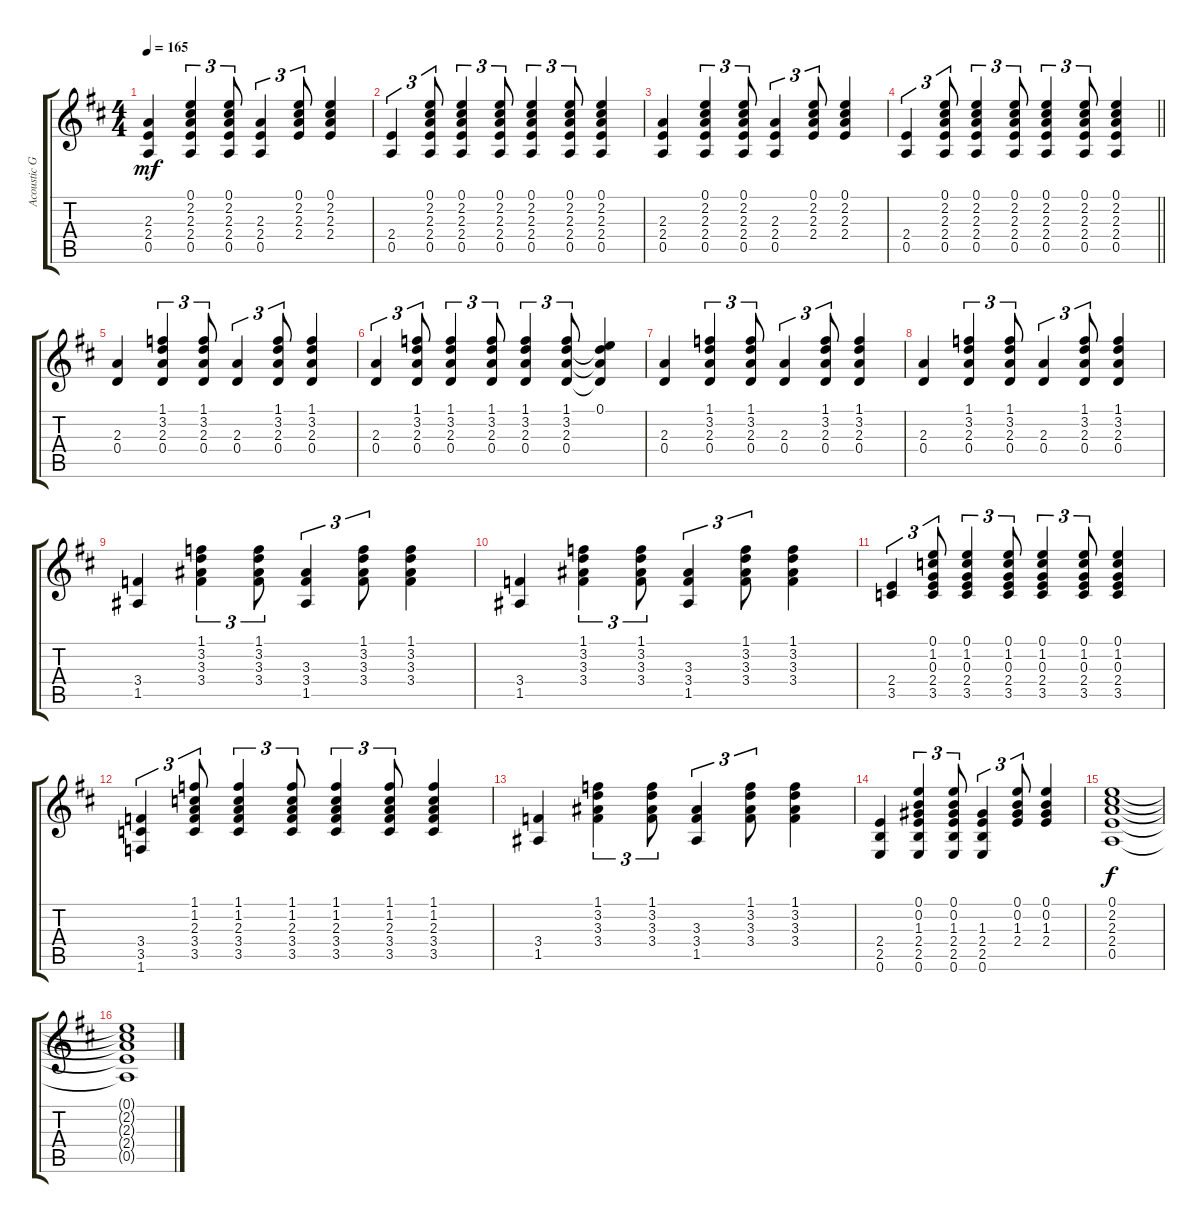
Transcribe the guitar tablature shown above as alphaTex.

\track ("Acoustic Guitar [David Gilmour]" "Acoustic G") {instrument acousticguitarsteel}
\staff {score tabs}
\tuning (E4 B3 G3 D3 A2 E2) {hide}
\ts (4 4)
\tempo 165
\clef g2
\ks d
(2.3 2.4 0.5).4{dy mf} (0.1 2.2 2.3 2.4 0.5).4{tu (3 2)} (0.1 2.2 2.3 2.4 0.5).8{tu (3 2)} (2.3 2.4 0.5).4{tu (3 2)} (0.1 2.2 2.3 2.4).8{tu (3 2)} (0.1 2.2 2.3 2.4).4 |
(2.4 0.5).4{tu (3 2)} (0.1 2.2 2.3 2.4 0.5).8{tu (3 2)} (0.1 2.2 2.3 2.4 0.5).4{tu (3 2)} (0.1 2.2 2.3 2.4 0.5).8{tu (3 2)} (0.1 2.2 2.3 2.4 0.5).4{tu (3 2)} (0.1 2.2 2.3 2.4 0.5).8{tu (3 2)} (0.1 2.2 2.3 2.4 0.5).4 |
(2.3 2.4 0.5).4 (0.1 2.2 2.3 2.4 0.5).4{tu (3 2)} (0.1 2.2 2.3 2.4 0.5).8{tu (3 2)} (2.3 2.4 0.5).4{tu (3 2)} (0.1 2.2 2.3 2.4).8{tu (3 2)} (0.1 2.2 2.3 2.4).4 |
\barLineRight lightlight
(2.4 0.5).4{tu (3 2)} (0.1 2.2 2.3 2.4 0.5).8{tu (3 2)} (0.1 2.2 2.3 2.4 0.5).4{tu (3 2)} (0.1 2.2 2.3 2.4 0.5).8{tu (3 2)} (0.1 2.2 2.3 2.4 0.5).4{tu (3 2)} (0.1 2.2 2.3 2.4 0.5).8{tu (3 2)} (0.1 2.2 2.3 2.4 0.5).4 |
(2.3 0.4).4 (1.1 3.2 2.3 0.4).4{tu (3 2)} (1.1 3.2 2.3 0.4).8{tu (3 2)} (2.3 0.4).4{tu (3 2)} (1.1 3.2 2.3 0.4).8{tu (3 2)} (1.1 3.2 2.3 0.4).4 |
(2.3 0.4).4{tu (3 2)} (1.1 3.2 2.3 0.4).8{tu (3 2)} (1.1 3.2 2.3 0.4).4{tu (3 2)} (1.1 3.2 2.3 0.4).8{tu (3 2)} (1.1 3.2 2.3 0.4).4{tu (3 2)} (1.1 3.2 2.3 0.4).8{tu (3 2)} (0.1 3.2{t} 2.3{t} 0.4{t}).4 |
(2.3 0.4).4 (1.1 3.2 2.3 0.4).4{tu (3 2)} (1.1 3.2 2.3 0.4).8{tu (3 2)} (2.3 0.4).4{tu (3 2)} (1.1 3.2 2.3 0.4).8{tu (3 2)} (1.1 3.2 2.3 0.4).4 |
(2.3 0.4).4 (1.1 3.2 2.3 0.4).4{tu (3 2)} (1.1 3.2 2.3 0.4).8{tu (3 2)} (2.3 0.4).4{tu (3 2)} (1.1 3.2 2.3 0.4).8{tu (3 2)} (1.1 3.2 2.3 0.4).4 |
(3.4 1.5).4 (1.1 3.2 3.3 3.4).4{tu (3 2)} (1.1 3.2 3.3 3.4).8{tu (3 2)} (3.3 3.4 1.5).4{tu (3 2)} (1.1 3.2 3.3 3.4).8{tu (3 2)} (1.1 3.2 3.3 3.4).4 |
(3.4 1.5).4 (1.1 3.2 3.3 3.4).4{tu (3 2)} (1.1 3.2 3.3 3.4).8{tu (3 2)} (3.3 3.4 1.5).4{tu (3 2)} (1.1 3.2 3.3 3.4).8{tu (3 2)} (1.1 3.2 3.3 3.4).4 |
(2.4 3.5).4{tu (3 2)} (0.1 1.2 0.3 2.4 3.5).8{tu (3 2)} (0.1 1.2 0.3 2.4 3.5).4{tu (3 2)} (0.1 1.2 0.3 2.4 3.5).8{tu (3 2)} (0.1 1.2 0.3 2.4 3.5).4{tu (3 2)} (0.1 1.2 0.3 2.4 3.5).8{tu (3 2)} (0.1 1.2 0.3 2.4 3.5).4 |
(3.4 3.5 1.6).4{tu (3 2)} (1.1 1.2 2.3 3.4 3.5).8{tu (3 2)} (1.1 1.2 2.3 3.4 3.5).4{tu (3 2)} (1.1 1.2 2.3 3.4 3.5).8{tu (3 2)} (1.1 1.2 2.3 3.4 3.5).4{tu (3 2)} (1.1 1.2 2.3 3.4 3.5).8{tu (3 2)} (1.1 1.2 2.3 3.4 3.5).4 |
(3.4 1.5).4 (1.1 3.2 3.3 3.4).4{tu (3 2)} (1.1 3.2 3.3 3.4).8{tu (3 2)} (3.3 3.4 1.5).4{tu (3 2)} (1.1 3.2 3.3 3.4).8{tu (3 2)} (1.1 3.2 3.3 3.4).4 |
(2.4 2.5 0.6).4 (0.1 0.2 1.3 2.4 2.5 0.6).4{tu (3 2)} (0.1 0.2 1.3 2.4 2.5 0.6).8{tu (3 2)} (1.3 2.4 2.5 0.6).4{tu (3 2)} (0.1 0.2 1.3 2.4).8{tu (3 2)} (0.1 0.2 1.3 2.4).4 |
(0.1 2.2 2.3 2.4 0.5).1{dy f} |
(0.1{t} 2.2{t} 2.3{t} 2.4{t} 0.5{t}).1
